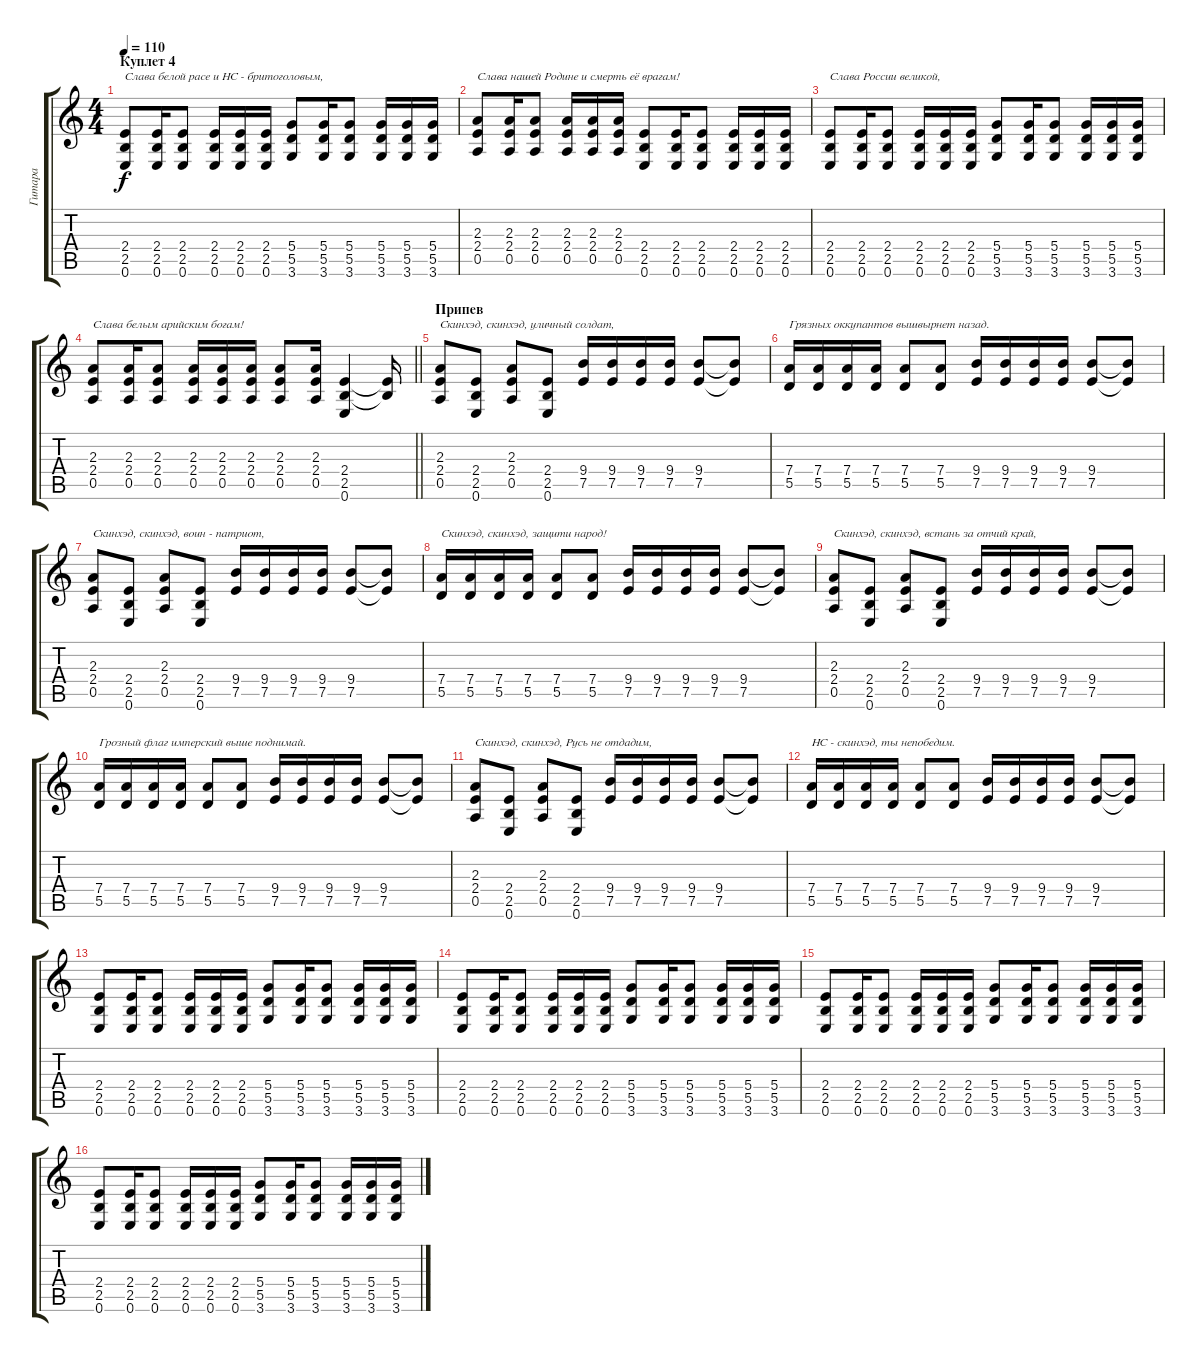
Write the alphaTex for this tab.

\track ("Гитара" "Гитара") {instrument overdrivenguitar}
\staff {score tabs}
\tuning (E4 B3 G3 D3 A2 E2) {hide}
\ts (4 4)
\section ("" "Куплет 4")
\tempo 110
\clef g2
\ks c
(2.4 2.5 0.6).8{txt "Слава белой расе и НС - бритоголовым," dy f} (2.4 2.5 0.6).16 (2.4 2.5 0.6).8 (2.4 2.5 0.6).16 (2.4 2.5 0.6).16 (2.4 2.5 0.6).16 (5.4 5.5 3.6).8 (5.4 5.5 3.6).16 (5.4 5.5 3.6).8 (5.4 5.5 3.6).16 (5.4 5.5 3.6).16 (5.4 5.5 3.6).16 |
(2.3 2.4 0.5).8{txt "Слава нашей Родине и смерть её врагам!"} (2.3 2.4 0.5).16 (2.3 2.4 0.5).8 (2.3 2.4 0.5).16 (2.3 2.4 0.5).16 (2.3 2.4 0.5).16 (2.4 2.5 0.6).8 (2.4 2.5 0.6).16 (2.4 2.5 0.6).8 (2.4 2.5 0.6).16 (2.4 2.5 0.6).16 (2.4 2.5 0.6).16 |
(2.4 2.5 0.6).8{txt "Слава России великой,"} (2.4 2.5 0.6).16 (2.4 2.5 0.6).8 (2.4 2.5 0.6).16 (2.4 2.5 0.6).16 (2.4 2.5 0.6).16 (5.4 5.5 3.6).8 (5.4 5.5 3.6).16 (5.4 5.5 3.6).8 (5.4 5.5 3.6).16 (5.4 5.5 3.6).16 (5.4 5.5 3.6).16 |
\barLineRight lightlight
(2.3 2.4 0.5).8{txt "Слава белым арийским богам!"} (2.3 2.4 0.5).16 (2.3 2.4 0.5).8 (2.3 2.4 0.5).16 (2.3 2.4 0.5).16 (2.3 2.4 0.5).16 (2.3 2.4 0.5).8 (2.3 2.4 0.5).16 (2.4 2.5 0.6).4 (2.4{t} 2.5{t}).16 |
\section ("" "Припев")
(2.3 2.4 0.5).8{txt "Скинхэд, скинхэд, уличный солдат,"} (2.4 2.5 0.6).8 (2.3 2.4 0.5).8 (2.4 2.5 0.6).8 (9.4 7.5).16 (9.4 7.5).16 (9.4 7.5).16 (9.4 7.5).16 (9.4 7.5).8 (9.4{t} 7.5{t}).8 |
(7.4 5.5).16{txt "Грязных оккупантов вышвырнет назад."} (7.4 5.5).16 (7.4 5.5).16 (7.4 5.5).16 (7.4 5.5).8 (7.4 5.5).8 (9.4 7.5).16 (9.4 7.5).16 (9.4 7.5).16 (9.4 7.5).16 (9.4 7.5).8 (9.4{t} 7.5{t}).8 |
(2.3 2.4 0.5).8{txt "Скинхэд, скинхэд, воин - патриот,"} (2.4 2.5 0.6).8 (2.3 2.4 0.5).8 (2.4 2.5 0.6).8 (9.4 7.5).16 (9.4 7.5).16 (9.4 7.5).16 (9.4 7.5).16 (9.4 7.5).8 (9.4{t} 7.5{t}).8 |
(7.4 5.5).16{txt "Скинхэд, скинхэд, защити народ!"} (7.4 5.5).16 (7.4 5.5).16 (7.4 5.5).16 (7.4 5.5).8 (7.4 5.5).8 (9.4 7.5).16 (9.4 7.5).16 (9.4 7.5).16 (9.4 7.5).16 (9.4 7.5).8 (9.4{t} 7.5{t}).8 |
(2.3 2.4 0.5).8{txt "Скинхэд, скинхэд, встань за отчий край,"} (2.4 2.5 0.6).8 (2.3 2.4 0.5).8 (2.4 2.5 0.6).8 (9.4 7.5).16 (9.4 7.5).16 (9.4 7.5).16 (9.4 7.5).16 (9.4 7.5).8 (9.4{t} 7.5{t}).8 |
(7.4 5.5).16{txt "Грозный флаг имперский выше поднимай."} (7.4 5.5).16 (7.4 5.5).16 (7.4 5.5).16 (7.4 5.5).8 (7.4 5.5).8 (9.4 7.5).16 (9.4 7.5).16 (9.4 7.5).16 (9.4 7.5).16 (9.4 7.5).8 (9.4{t} 7.5{t}).8 |
(2.3 2.4 0.5).8{txt "Скинхэд, скинхэд, Русь не отдадим,"} (2.4 2.5 0.6).8 (2.3 2.4 0.5).8 (2.4 2.5 0.6).8 (9.4 7.5).16 (9.4 7.5).16 (9.4 7.5).16 (9.4 7.5).16 (9.4 7.5).8 (9.4{t} 7.5{t}).8 |
(7.4 5.5).16{txt "НС - скинхэд, ты непобедим."} (7.4 5.5).16 (7.4 5.5).16 (7.4 5.5).16 (7.4 5.5).8 (7.4 5.5).8 (9.4 7.5).16 (9.4 7.5).16 (9.4 7.5).16 (9.4 7.5).16 (9.4 7.5).8 (9.4{t} 7.5{t}).8 |
(2.4 2.5 0.6).8 (2.4 2.5 0.6).16 (2.4 2.5 0.6).8 (2.4 2.5 0.6).16 (2.4 2.5 0.6).16 (2.4 2.5 0.6).16 (5.4 5.5 3.6).8 (5.4 5.5 3.6).16 (5.4 5.5 3.6).8 (5.4 5.5 3.6).16 (5.4 5.5 3.6).16 (5.4 5.5 3.6).16 |
(2.4 2.5 0.6).8 (2.4 2.5 0.6).16 (2.4 2.5 0.6).8 (2.4 2.5 0.6).16 (2.4 2.5 0.6).16 (2.4 2.5 0.6).16 (5.4 5.5 3.6).8 (5.4 5.5 3.6).16 (5.4 5.5 3.6).8 (5.4 5.5 3.6).16 (5.4 5.5 3.6).16 (5.4 5.5 3.6).16 |
(2.4 2.5 0.6).8 (2.4 2.5 0.6).16 (2.4 2.5 0.6).8 (2.4 2.5 0.6).16 (2.4 2.5 0.6).16 (2.4 2.5 0.6).16 (5.4 5.5 3.6).8 (5.4 5.5 3.6).16 (5.4 5.5 3.6).8 (5.4 5.5 3.6).16 (5.4 5.5 3.6).16 (5.4 5.5 3.6).16 |
(2.4 2.5 0.6).8 (2.4 2.5 0.6).16 (2.4 2.5 0.6).8 (2.4 2.5 0.6).16 (2.4 2.5 0.6).16 (2.4 2.5 0.6).16 (5.4 5.5 3.6).8 (5.4 5.5 3.6).16 (5.4 5.5 3.6).8 (5.4 5.5 3.6).16 (5.4 5.5 3.6).16 (5.4 5.5 3.6).16
